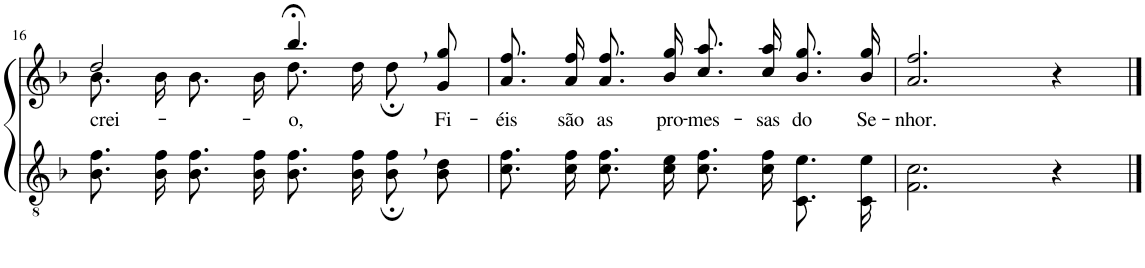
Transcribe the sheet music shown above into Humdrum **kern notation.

**kern	**kern	**text
*part2	*part1	*part1
*staff2	*staff1	*staff1
*I"Parte III e IV	*I"Parte I e II	*
!!LO:PB:g=z
*clefGv2	*clefG2	*
*Trd4c7	*Trd4c7	*
*k[b-]	*k[b-]	*
*M4/4	*M4/4	*
=16	=16	=16
*	*^	*
!	!	!	!LO:LY:b
8.B-\ 8.f\L	2dd/	8.b-\	crei-
16B-\ 16f\Jk	.	16b-\KL	.
8.B-\ 8.f\L	.	8.b-\J	.
16B-\ 16f\Jk	.	16b-\KL	.
!	!	!	!LO:LY:b
8.B-\ 8.f\L	4.bb-;<,/	8.dd\J	-o,
16B-\ 16f\Jk	.	16dd\KL	.
8B-;,\ 8f;,\L	.	8dd;\J	.
!	!	!	!LO:LY:b
8B-\ 8d\J	8g/ 8gg/	8ryy	Fi-
=17	=17	=17	=17
!	!	!	!LO:LY:b
*	*v	*v	*
8.c\ 8.f\L	8.a\ 8.ff\L	-éis
!	!	!LO:LY:b
16c\ 16f\Jk	16a\ 16ff\Jk	são
!	!	!LO:LY:b
8.c\ 8.f\L	8.a\ 8.ff\L	as
!	!	!LO:LY:b
16c\ 16e\Jk	16b-\ 16gg\Jk	pro-
!	!	!LO:LY:b
8.c\ 8.f\L	8.cc\ 8.aa\L	-mes-
!	!	!LO:LY:b
16c\ 16f\Jk	16cc\ 16aa\Jk	-sas
!	!	!LO:LY:b
8.C/ 8.e/L	8.b-\ 8.gg\L	do
!	!	!LO:LY:b
16C/ 16e/Jk	16b-\ 16gg\Jk	Se-
=18	=18	=18
!	!	!LO:LY:b
2.F\ 2.c\	2.a/ 2.ff/	-nhor.
4r	4r	.
==	==	==
*-	*-	*-
